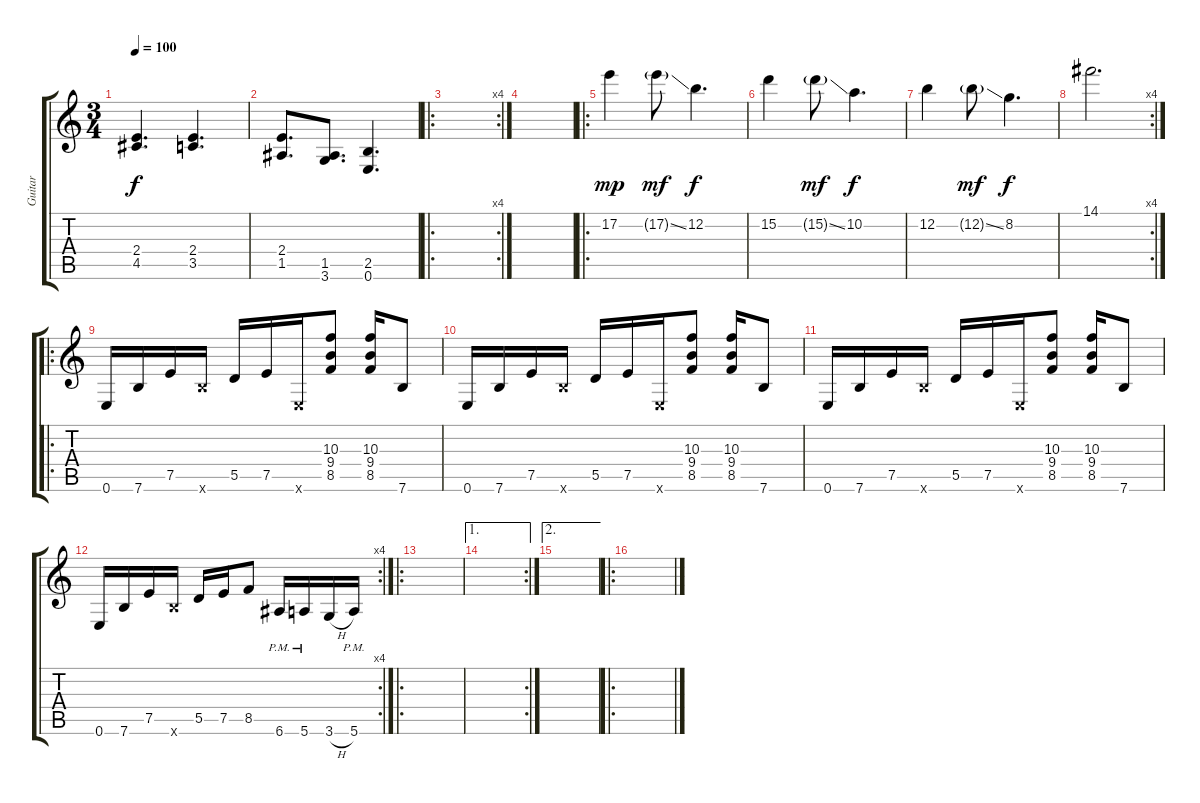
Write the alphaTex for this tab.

\track ("Guitar" "Guitar") {instrument distortionguitar}
\staff {score tabs}
\tuning (E4 B3 G3 D3 A2 E2) {hide}
\ts (3 4)
\tempo 100
\clef g2
\ks c
(2.4 4.5).4{d dy f} (2.4 3.5).4{d} |
(2.4 1.5).8{d} (1.5 3.6).8{d} (2.5 0.6).4{d} |
\ro
\rc 4
|
|
\ro
17.2.4{dy mp} 17.2{ss g}.8{dy mf} 12.2.4{d dy f} |
15.2.4 15.2{ss g}.8{dy mf} 10.2.4{d dy f} |
12.2.4 12.2{ss g}.8{dy mf} 8.2.4{d dy f} |
\rc 4
14.1.2{d} |
\ro
0.6.16 7.6.16 7.5.16 7.6{x}.16 5.5.16 7.5.16 0.6{x}.16 (10.3 9.4 8.5).8 (10.3 9.4 8.5).16 7.6.8 |
0.6.16 7.6.16 7.5.16 7.6{x}.16 5.5.16 7.5.16 0.6{x}.16 (10.3 9.4 8.5).8 (10.3 9.4 8.5).16 7.6.8 |
0.6.16 7.6.16 7.5.16 7.6{x}.16 5.5.16 7.5.16 0.6{x}.16 (10.3 9.4 8.5).8 (10.3 9.4 8.5).16 7.6.8 |
\rc 4
0.6.16 7.6.16 7.5.16 7.6{x}.16 5.5.16 7.5.16 8.5.8 6.6{pm}.16 5.6{pm}.16 3.6{h}.16 5.6{pm}.16 |
\ro
|
\ae 1
\rc 2
|
\ae 2
|
\ro
